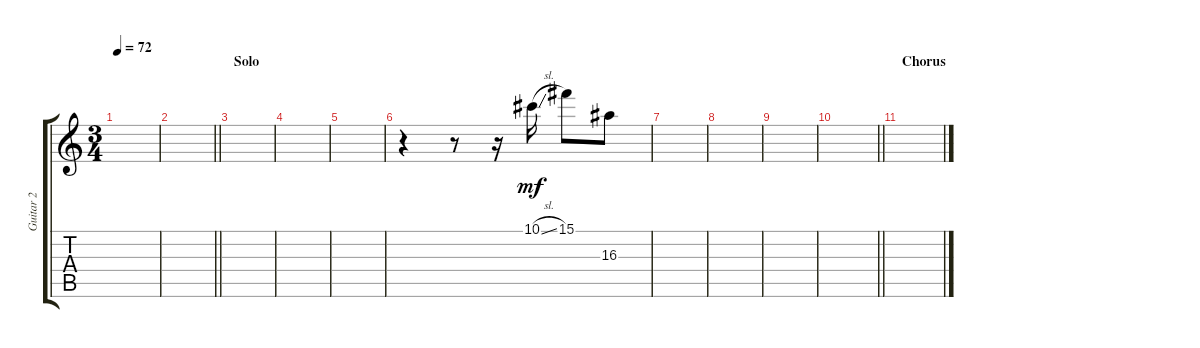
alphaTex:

\track ("Guitar 2" "Guitar 2") {instrument overdrivenguitar}
\staff {score tabs}
\tuning (Eb4 Bb3 Gb3 Db3 Ab2 Eb2) {hide}
\ts (3 4)
\tempo 72
\clef g2
\ks c
|
\barLineRight lightlight
|
\section ("" "Solo")
|
|
|
r.4 r.8 r.16 10.1{sl}.16{dy mf} 15.1.8 16.3.8 |
|
|
|
\barLineRight lightlight
|
\section ("" "Chorus")
